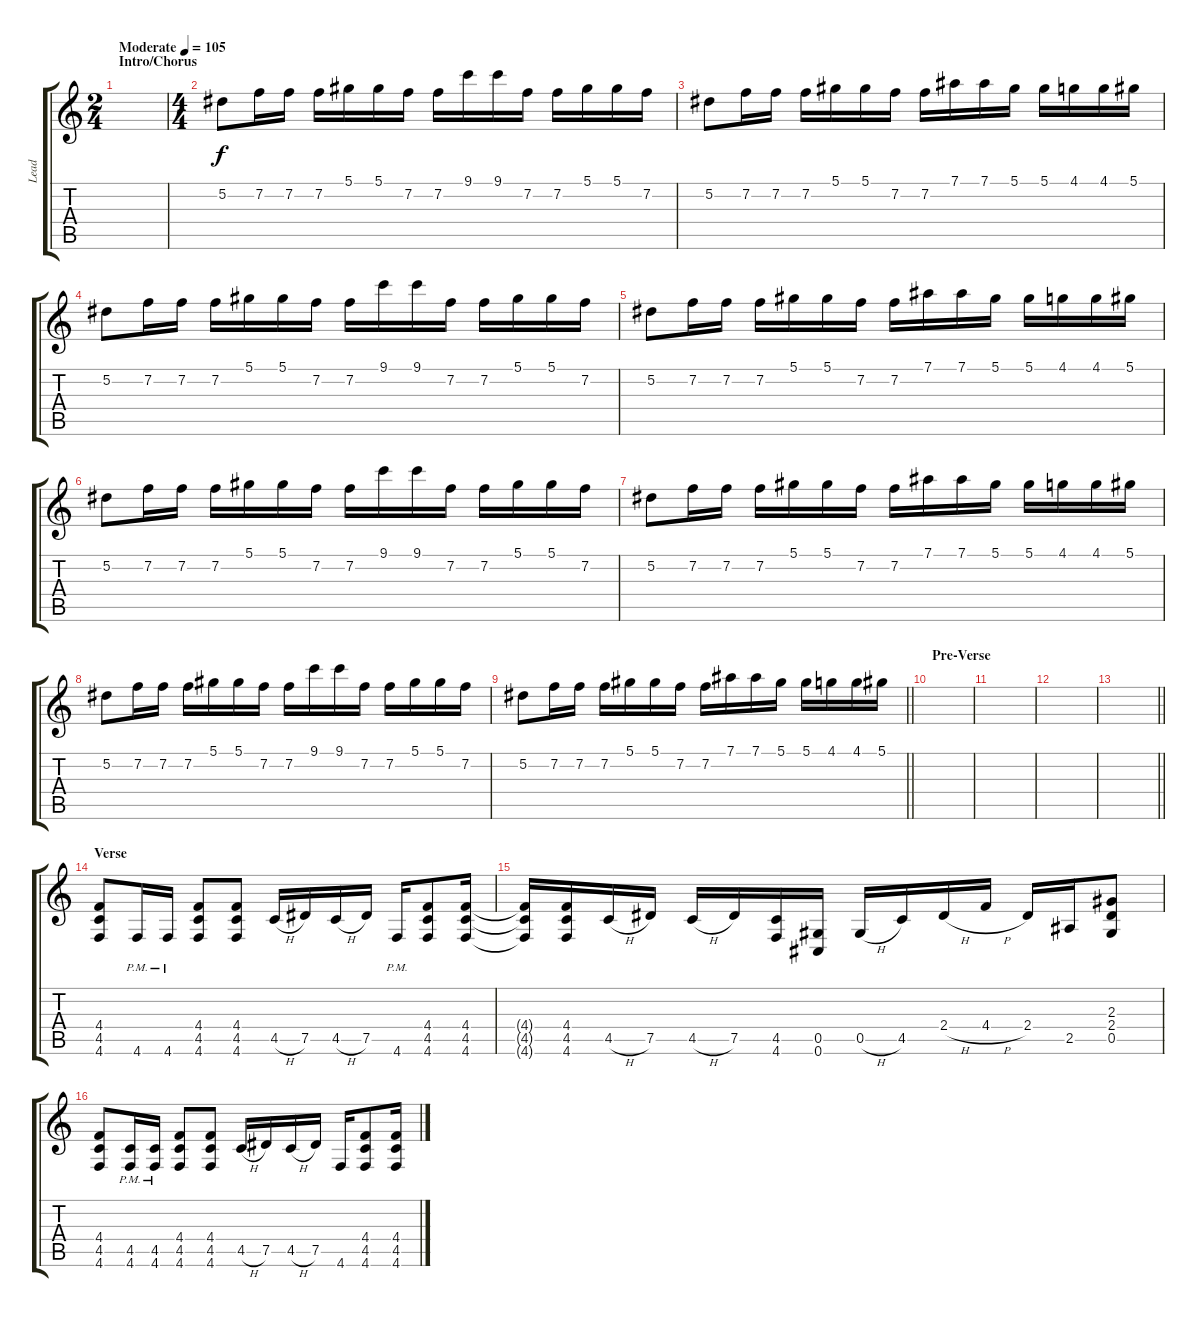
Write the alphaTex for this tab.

\track ("Lead" "Lead") {instrument distortionguitar}
\staff {score tabs}
\tuning (Eb4 Bb3 Gb3 Db3 Ab2 Db2) {hide}
\ts (2 4)
\section ("" "Intro/Chorus")
\tempo (105 "Moderate")
\clef g2
\ks c
|
\ts (4 4)
5.2.8 7.2.16 7.2.16 7.2.16 5.1.16 5.1.16 7.2.16 7.2.16 9.1.16 9.1.16 7.2.16 7.2.16 5.1.16 5.1.16 7.2.16 |
5.2.8 7.2.16 7.2.16 7.2.16 5.1.16 5.1.16 7.2.16 7.2.16 7.1.16 7.1.16 5.1.16 5.1.16 4.1.16 4.1.16 5.1.16 |
5.2.8 7.2.16 7.2.16 7.2.16 5.1.16 5.1.16 7.2.16 7.2.16 9.1.16 9.1.16 7.2.16 7.2.16 5.1.16 5.1.16 7.2.16 |
5.2.8 7.2.16 7.2.16 7.2.16 5.1.16 5.1.16 7.2.16 7.2.16 7.1.16 7.1.16 5.1.16 5.1.16 4.1.16 4.1.16 5.1.16 |
5.2.8 7.2.16 7.2.16 7.2.16 5.1.16 5.1.16 7.2.16 7.2.16 9.1.16 9.1.16 7.2.16 7.2.16 5.1.16 5.1.16 7.2.16 |
5.2.8 7.2.16 7.2.16 7.2.16 5.1.16 5.1.16 7.2.16 7.2.16 7.1.16 7.1.16 5.1.16 5.1.16 4.1.16 4.1.16 5.1.16 |
5.2.8 7.2.16 7.2.16 7.2.16 5.1.16 5.1.16 7.2.16 7.2.16 9.1.16 9.1.16 7.2.16 7.2.16 5.1.16 5.1.16 7.2.16 |
\barLineRight lightlight
5.2.8 7.2.16 7.2.16 7.2.16 5.1.16 5.1.16 7.2.16 7.2.16 7.1.16 7.1.16 5.1.16 5.1.16 4.1.16 4.1.16 5.1.16 |
\section ("" "Pre-Verse")
|
|
|
\barLineRight lightlight
|
\section ("" "Verse")
(4.4 4.5 4.6).8 4.6{pm}.16 4.6{pm}.16 (4.4 4.5 4.6).8 (4.4 4.5 4.6).8 4.5{h}.16 7.5.16 4.5{h}.16 7.5.16 4.6{pm}.16 (4.4 4.5 4.6).8 (4.4 4.5 4.6).16 |
(4.4{t} 4.5{t} 4.6{t}).16 (4.4 4.5 4.6).16 4.5{h}.16 7.5.16 4.5{h}.16 7.5.16 (4.5 4.6).16 (0.5 0.6).16 0.5{h}.16 4.5.16 2.4{h}.16 4.4{h}.16 2.4.16 2.5.16 (2.3 2.4 0.5).8 |
(4.4 4.5 4.6).8 (4.5{pm} 4.6{pm}).16 (4.5{pm} 4.6{pm}).16 (4.4 4.5 4.6).8 (4.4 4.5 4.6).8 4.5{h}.16 7.5.16 4.5{h}.16 7.5.16 4.6.16 (4.4 4.5 4.6).8 (4.4 4.5 4.6).16
